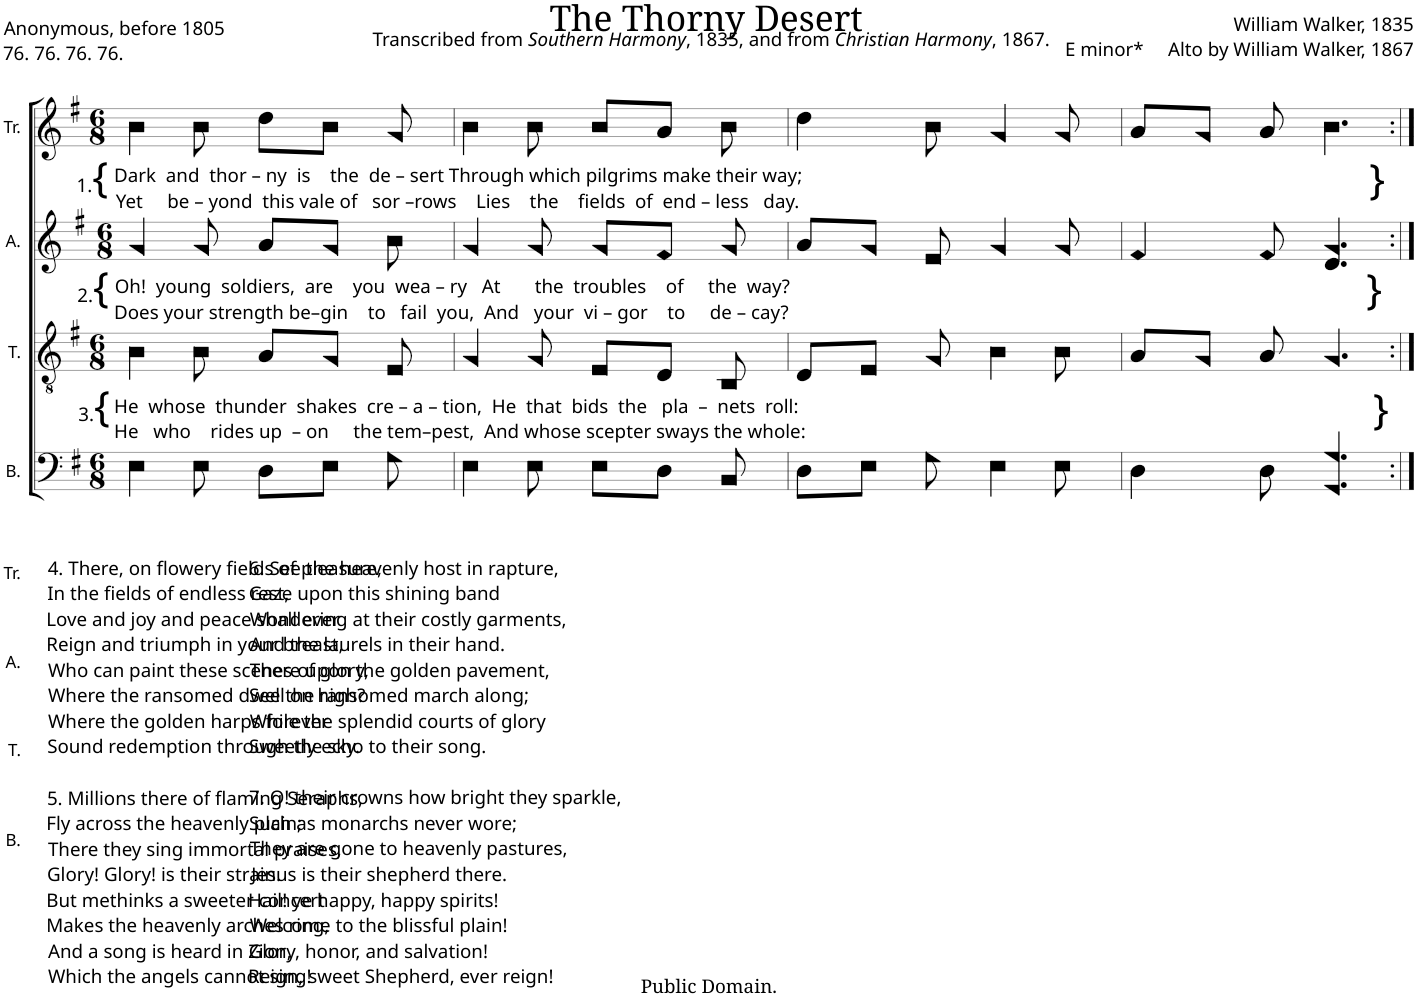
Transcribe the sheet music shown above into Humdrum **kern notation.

**kern	**kern	**kern	**kern
*part4	*part3	*part2	*part1
*staff4	*staff3	*staff2	*staff1
*I"B.	*I"T.	*I"A.	*I"Tr.
*I'B.	*I'T.	*I'A.	*I'Tr.
*clefF4	*clefGv2	*clefG2	*clefG2
*k[f#]	*k[f#]	*k[f#]	*k[f#]
*M6/8	*M6/8	*M6/8	*M6/8
=1	=1	=1	=1
!	!	!	!LO:TX:b:t=Dark  and  thor – ny  is    the  de – sert Through which pilgrims make their way;
!	!	!	!LO:TX:b:t=Yet     be – yond  this vale of   sor –rows    Lies    the    fields  of  end – less   day.
!	!	!	!LO:TX:b:t=1.
!	!	!	!LO:TX:b:t={
!	!	!LO:TX:b:t=2.	!
!	!	!LO:TX:b:t={	!
!	!	!LO:TX:b:t=Oh!  young  soldiers,  are    you  wea – ry   At       the  troubles    of     the  way?	!
!	!	!LO:TX:b:t=Does your strength be–gin    to   fail  you,  And   your  vi – gor    to     de – cay?	!
!	!LO:TX:b:t=3.	!	!
!	!LO:TX:b:t={	!	!
!	!LO:TX:b:t=He  whose  thunder  shakes  cre – a – tion,  He  that  bids  the   pla  –  nets  roll&colon;	!	!
!	!LO:TX:b:t=He   who    rides up  – on     the tem–pest,  And whose scepter sways the whole&colon;	!	!
4E!\	4B!\	4g!/	4b!\
8E!\	8B!\	8g!/	8b!\
8D!\L	8A!/L	8a!/L	8dd!\L
8E!\J	8G!/J	8g!/J	8b!\J
8G!\	8E!/	8b!\	8g!/
=2	=2	=2	=2
4E!\	4G!/	4g!/	4b!\
8E!\	8G!/	8g!/	8b!\
8E!\L	8E!/L	8g!/L	8b!/L
8D!\J	8D!/J	8f#!/J	8a!/J
8BB!/	8BB!/	8g!/	8b!\
=3	=3	=3	=3
8D!\L	8D!/L	8a!/L	4dd!\
8E!\J	8E!/J	8g!/J	.
8G!\	8G!/	8e!/	8b!\
4E!\	4B!\	4g!/	4g!/
8E!\	8B!\	8g!/	8g!/
=4	=4	=4	=4
4D!\	8A!/L	4f#!/	8a!/L
.	8G!/J	.	8g!/J
8D!\	8A!/	8f#!/	8a!/
!	!	!	!LO:TX:b:t=}
!	!	!LO:TX:b:t=}	!
!	!LO:TX:b:t=}	!	!
4.GG!/ 4.G!/	4.G!/	4.d!/ 4.g!/	4.b!\
=:|!	=:|!	=:|!	=:|!
*-	*-	*-	*-
